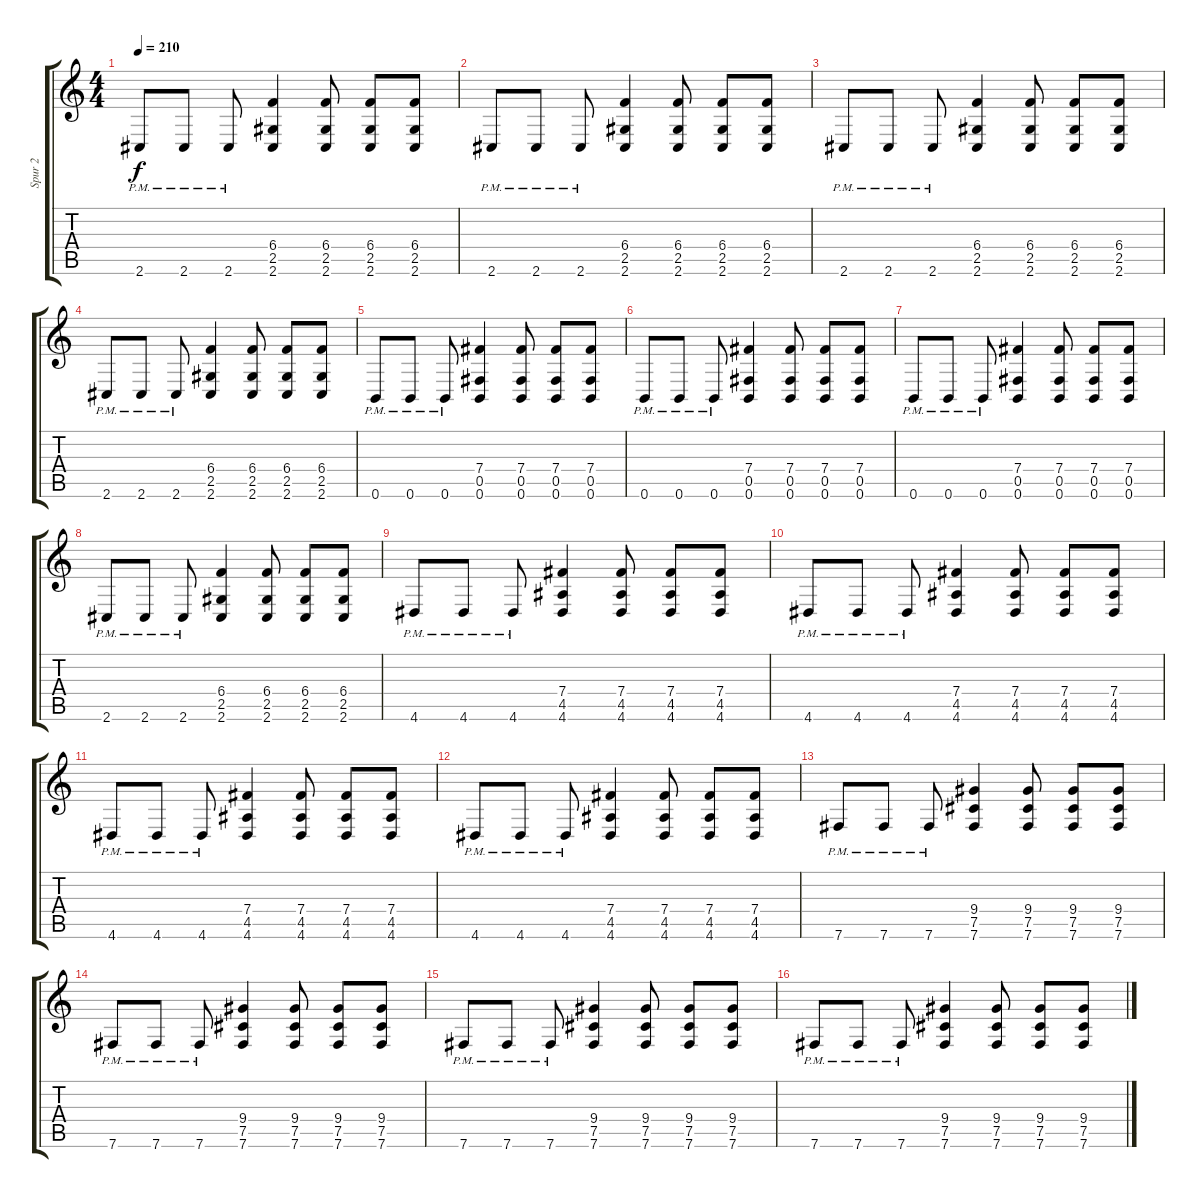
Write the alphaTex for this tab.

\track ("Spur 2" "Spur 2") {instrument distortionguitar}
\staff {score tabs}
\tuning (Db4 Ab3 E3 B2 Gb2 B1) {hide}
\ts (4 4)
\tempo 210
\clef g2
\ks c
2.6{pm}.8{dy f} 2.6{pm}.8 2.6{pm}.8 (6.4 2.5 2.6).4 (6.4 2.5 2.6).8 (6.4 2.5 2.6).8 (6.4 2.5 2.6).8 |
2.6{pm}.8 2.6{pm}.8 2.6{pm}.8 (6.4 2.5 2.6).4 (6.4 2.5 2.6).8 (6.4 2.5 2.6).8 (6.4 2.5 2.6).8 |
2.6{pm}.8 2.6{pm}.8 2.6{pm}.8 (6.4 2.5 2.6).4 (6.4 2.5 2.6).8 (6.4 2.5 2.6).8 (6.4 2.5 2.6).8 |
2.6{pm}.8 2.6{pm}.8 2.6{pm}.8 (6.4 2.5 2.6).4 (6.4 2.5 2.6).8 (6.4 2.5 2.6).8 (6.4 2.5 2.6).8 |
0.6{pm}.8 0.6{pm}.8 0.6{pm}.8 (7.4 0.5 0.6).4 (7.4 0.5 0.6).8 (7.4 0.5 0.6).8 (7.4 0.5 0.6).8 |
0.6{pm}.8 0.6{pm}.8 0.6{pm}.8 (7.4 0.5 0.6).4 (7.4 0.5 0.6).8 (7.4 0.5 0.6).8 (7.4 0.5 0.6).8 |
0.6{pm}.8 0.6{pm}.8 0.6{pm}.8 (7.4 0.5 0.6).4 (7.4 0.5 0.6).8 (7.4 0.5 0.6).8 (7.4 0.5 0.6).8 |
2.6{pm}.8 2.6{pm}.8 2.6{pm}.8 (6.4 2.5 2.6).4 (6.4 2.5 2.6).8 (6.4 2.5 2.6).8 (6.4 2.5 2.6).8 |
4.6{pm}.8 4.6{pm}.8 4.6{pm}.8 (7.4 4.5 4.6).4 (7.4 4.5 4.6).8 (7.4 4.5 4.6).8 (7.4 4.5 4.6).8 |
4.6{pm}.8 4.6{pm}.8 4.6{pm}.8 (7.4 4.5 4.6).4 (7.4 4.5 4.6).8 (7.4 4.5 4.6).8 (7.4 4.5 4.6).8 |
4.6{pm}.8 4.6{pm}.8 4.6{pm}.8 (7.4 4.5 4.6).4 (7.4 4.5 4.6).8 (7.4 4.5 4.6).8 (7.4 4.5 4.6).8 |
4.6{pm}.8 4.6{pm}.8 4.6{pm}.8 (7.4 4.5 4.6).4 (7.4 4.5 4.6).8 (7.4 4.5 4.6).8 (7.4 4.5 4.6).8 |
7.6{pm}.8 7.6{pm}.8 7.6{pm}.8 (9.4 7.5 7.6).4 (9.4 7.5 7.6).8 (9.4 7.5 7.6).8 (9.4 7.5 7.6).8 |
7.6{pm}.8 7.6{pm}.8 7.6{pm}.8 (9.4 7.5 7.6).4 (9.4 7.5 7.6).8 (9.4 7.5 7.6).8 (9.4 7.5 7.6).8 |
7.6{pm}.8 7.6{pm}.8 7.6{pm}.8 (9.4 7.5 7.6).4 (9.4 7.5 7.6).8 (9.4 7.5 7.6).8 (9.4 7.5 7.6).8 |
7.6{pm}.8 7.6{pm}.8 7.6{pm}.8 (9.4 7.5 7.6).4 (9.4 7.5 7.6).8 (9.4 7.5 7.6).8 (9.4 7.5 7.6).8
